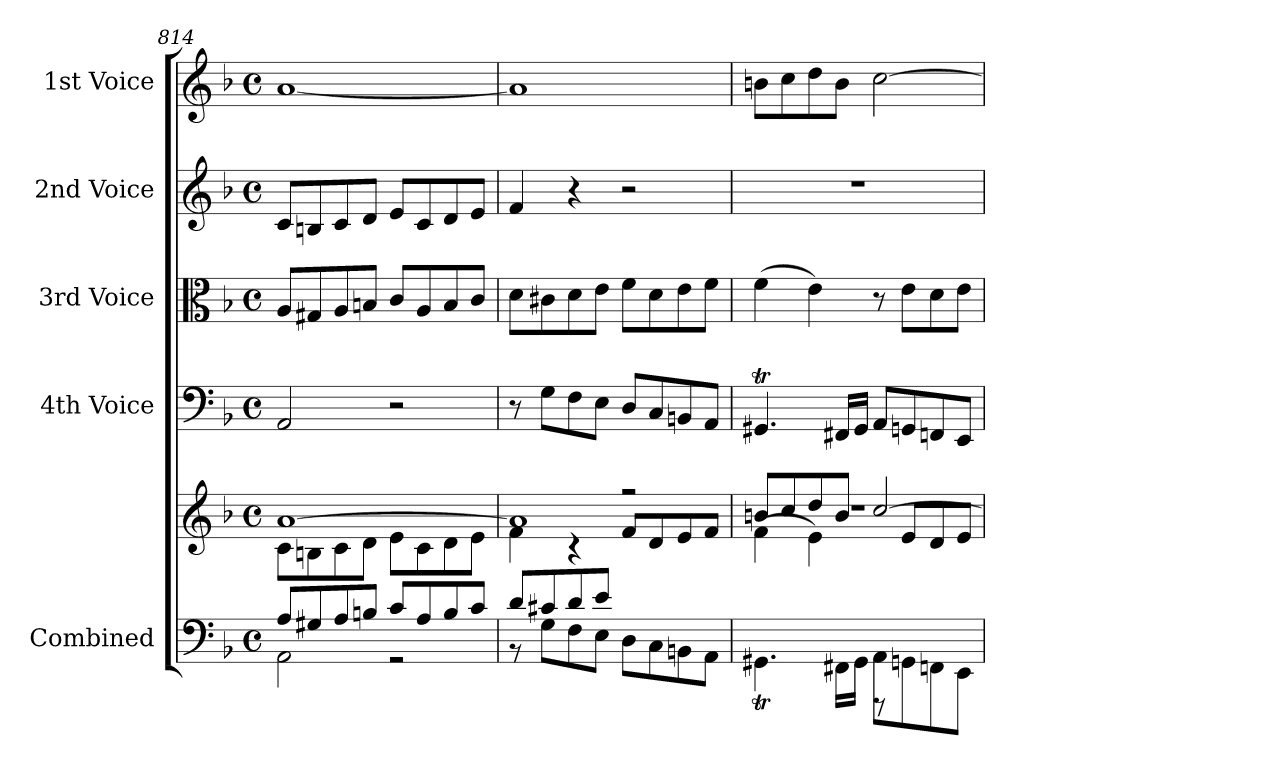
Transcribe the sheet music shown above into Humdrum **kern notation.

**kern	**kern	**kern	**kern	**kern	**kern
*part5	*part5	*part4	*part3	*part2	*part1
*staff6	*staff5	*staff4	*staff3	*staff2	*staff1
*I"Combined	*	*I"4th Voice	*I"3rd Voice	*I"2nd Voice	*I"1st Voice
*clefF4	*clefG2	*clefF4	*clefC3	*clefG2	*clefG2
*k[b-]	*k[b-]	*k[b-]	*k[b-]	*k[b-]	*k[b-]
*M4/4	*M4/4	*M4/4	*M4/4	*M4/4	*M4/4
*met(c)	*met(c)	*met(c)	*met(c)	*met(c)	*met(c)
=814	=814	=814	=814	=814	=814
*^	*^	*	*	*	*
8A/L	2AA\	[1a	8c\L	2AA/	8A/L	8c/L	[1a
8G#X/	.	.	8Bn\	.	8G#X/	8Bn/	.
8A/	.	.	8c\	.	8A/	8c/	.
8Bn/J	.	.	8d\J	.	8Bn/J	8d/J	.
8c/L	2r	.	8e\L	2r	8c/L	8e/L	.
8A/	.	.	8c\	.	8A/	8c/	.
8B/	.	.	8d\	.	8B/	8d/	.
8c/J	.	.	8e\J	.	8c/J	8e/J	.
=815	=815	=815	=815	=815	=815	=815	=815
*	*	*	*^	*	*	*	*
8d/L	8r	1a]	4f\	2ryy	8r	8d\L	4f/	1a]
8c#X/	8G\L	.	.	.	8G\L	8c#X\	.	.
8d/	8F\	.	4r	.	8F\	8d\	4r	.
8e/J	8E\J	.	.	.	8E\J	8e\J	.	.
2ryy	8D\L	.	2rff	8f/L	8D/L	8f\L	2r	.
.	8C\	.	.	8d/	8C/	8d\	.	.
.	8BBn\	.	.	8e/	8BBn/	8e\	.	.
.	8AA\J	.	.	8f/J	8AA/J	8f\J	.	.
=816	=816	=816	=816	=816	=816	=816	=816	=816
2ryy	4.GG#Xt\	8bn/L	1r	(4f\	4.GG#Xt/	(4f\	1r	8bn\L
.	.	8cc/	.	.	.	.	.	8cc\
.	.	8dd/	.	4e\)	.	4e\)	.	8dd\
.	16FF#X\LL	8b/J	.	.	16FF#X/LL	.	.	8b\J
.	16GG#\JJ	.	.	.	16GG#/JJ	.	.	.
8rFFF	8AA\L	[2cc/	.	8ryy	8AA/L	8r	.	[2cc\
4.ryy	8GGn\	.	.	8e/L	8GGn/	8e\L	.	.
.	8FFn\	.	.	8d/	8FFn/	8d\	.	.
.	8EE\J	.	.	8e/J	8EE/J	8e\J	.	.
*v	*v	*	*	*	*	*	*	*
*	*v	*v	*v	*	*	*	*
=	=	=	=	=	=
*-	*-	*-	*-	*-	*-
